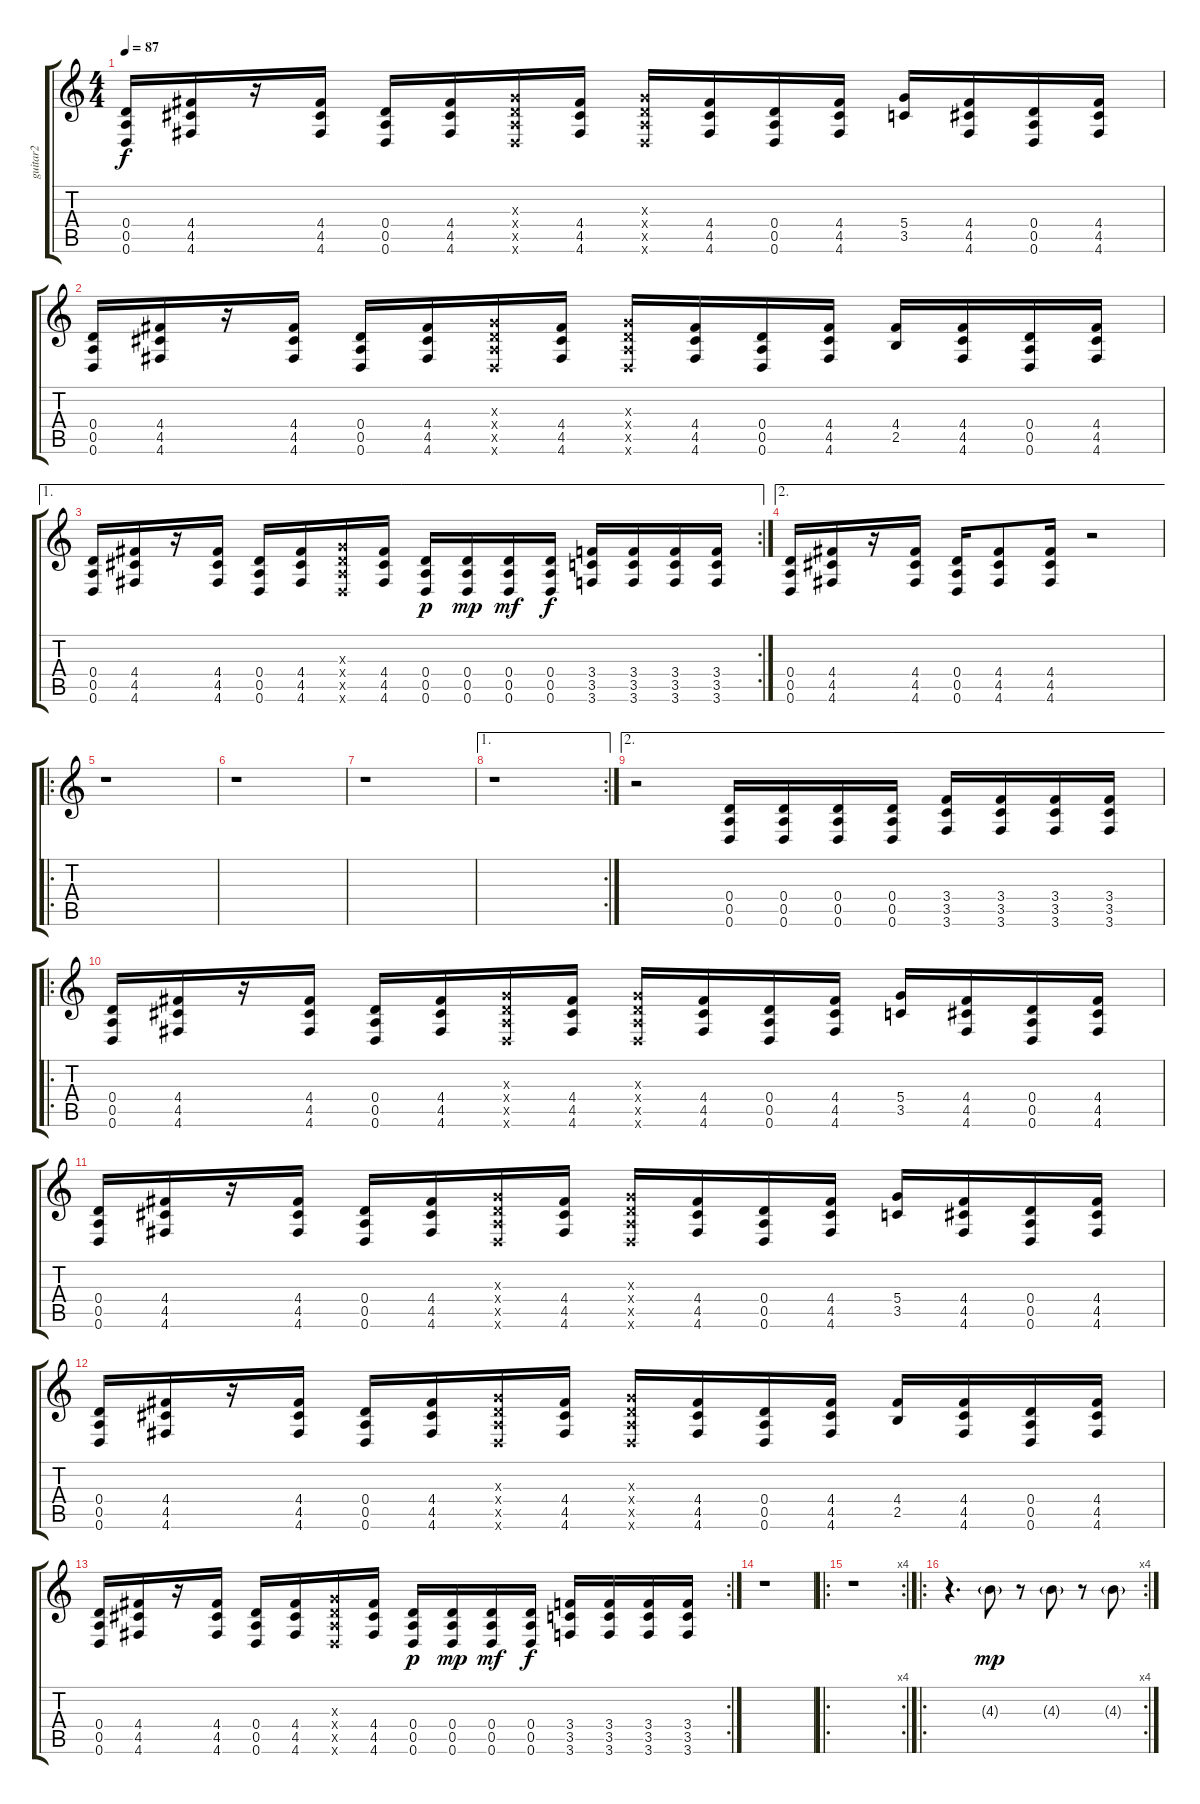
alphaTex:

\track ("guitar2" "guitar2") {instrument distortionguitar}
\staff {score tabs}
\tuning (E4 B3 G3 D3 A2 D2) {hide}
\ts (4 4)
\tempo 87
\clef g2
\ks c
(0.4 0.5 0.6).16{dy f} (4.4 4.5 4.6).16 r.16 (4.4 4.5 4.6).16 (0.4 0.5 0.6).16 (4.4 4.5 4.6).16 (0.3{x} 0.4{x} 0.5{x} 0.6{x}).16 (4.4 4.5 4.6).16 (0.3{x} 0.4{x} 0.5{x} 0.6{x}).16 (4.4 4.5 4.6).16 (0.4 0.5 0.6).16 (4.4 4.5 4.6).16 (5.4 3.5).16 (4.4 4.5 4.6).16 (0.4 0.5 0.6).16 (4.4 4.5 4.6).16 |
(0.4 0.5 0.6).16 (4.4 4.5 4.6).16 r.16 (4.4 4.5 4.6).16 (0.4 0.5 0.6).16 (4.4 4.5 4.6).16 (0.3{x} 0.4{x} 0.5{x} 0.6{x}).16 (4.4 4.5 4.6).16 (0.3{x} 0.4{x} 0.5{x} 0.6{x}).16 (4.4 4.5 4.6).16 (0.4 0.5 0.6).16 (4.4 4.5 4.6).16 (4.4 2.5).16 (4.4 4.5 4.6).16 (0.4 0.5 0.6).16 (4.4 4.5 4.6).16 |
\ae 1
\rc 2
(0.4 0.5 0.6).16 (4.4 4.5 4.6).16 r.16 (4.4 4.5 4.6).16 (0.4 0.5 0.6).16 (4.4 4.5 4.6).16 (0.3{x} 0.4{x} 0.5{x} 0.6{x}).16 (4.4 4.5 4.6).16 (0.4 0.5 0.6).16{dy p} (0.4 0.5 0.6).16{dy mp} (0.4 0.5 0.6).16{dy mf} (0.4 0.5 0.6).16{dy f} (3.4 3.5 3.6).16 (3.4 3.5 3.6).16 (3.4 3.5 3.6).16 (3.4 3.5 3.6).16 |
\ae 2
(0.4 0.5 0.6).16 (4.4 4.5 4.6).16 r.16 (4.4 4.5 4.6).16 (0.4 0.5 0.6).16 (4.4 4.5 4.6).8 (4.4 4.5 4.6).16 r.2 |
\ro
r.1 |
r.1 |
r.1 |
\ae 1
\rc 2
r.1 |
\ae 2
r.2 (0.4 0.5 0.6).16 (0.4 0.5 0.6).16 (0.4 0.5 0.6).16 (0.4 0.5 0.6).16 (3.4 3.5 3.6).16 (3.4 3.5 3.6).16 (3.4 3.5 3.6).16 (3.4 3.5 3.6).16 |
\ro
(0.4 0.5 0.6).16 (4.4 4.5 4.6).16 r.16 (4.4 4.5 4.6).16 (0.4 0.5 0.6).16 (4.4 4.5 4.6).16 (0.3{x} 0.4{x} 0.5{x} 0.6{x}).16 (4.4 4.5 4.6).16 (0.3{x} 0.4{x} 0.5{x} 0.6{x}).16 (4.4 4.5 4.6).16 (0.4 0.5 0.6).16 (4.4 4.5 4.6).16 (5.4 3.5).16 (4.4 4.5 4.6).16 (0.4 0.5 0.6).16 (4.4 4.5 4.6).16 |
(0.4 0.5 0.6).16 (4.4 4.5 4.6).16 r.16 (4.4 4.5 4.6).16 (0.4 0.5 0.6).16 (4.4 4.5 4.6).16 (0.3{x} 0.4{x} 0.5{x} 0.6{x}).16 (4.4 4.5 4.6).16 (0.3{x} 0.4{x} 0.5{x} 0.6{x}).16 (4.4 4.5 4.6).16 (0.4 0.5 0.6).16 (4.4 4.5 4.6).16 (5.4 3.5).16 (4.4 4.5 4.6).16 (0.4 0.5 0.6).16 (4.4 4.5 4.6).16 |
(0.4 0.5 0.6).16 (4.4 4.5 4.6).16 r.16 (4.4 4.5 4.6).16 (0.4 0.5 0.6).16 (4.4 4.5 4.6).16 (0.3{x} 0.4{x} 0.5{x} 0.6{x}).16 (4.4 4.5 4.6).16 (0.3{x} 0.4{x} 0.5{x} 0.6{x}).16 (4.4 4.5 4.6).16 (0.4 0.5 0.6).16 (4.4 4.5 4.6).16 (4.4 2.5).16 (4.4 4.5 4.6).16 (0.4 0.5 0.6).16 (4.4 4.5 4.6).16 |
\rc 2
(0.4 0.5 0.6).16 (4.4 4.5 4.6).16 r.16 (4.4 4.5 4.6).16 (0.4 0.5 0.6).16 (4.4 4.5 4.6).16 (0.3{x} 0.4{x} 0.5{x} 0.6{x}).16 (4.4 4.5 4.6).16 (0.4 0.5 0.6).16{dy p} (0.4 0.5 0.6).16{dy mp} (0.4 0.5 0.6).16{dy mf} (0.4 0.5 0.6).16{dy f} (3.4 3.5 3.6).16 (3.4 3.5 3.6).16 (3.4 3.5 3.6).16 (3.4 3.5 3.6).16 |
r.1 |
\ro
\rc 4
r.1 |
\ro
\rc 4
r.4{d} 4.3{g}.8{dy mp} r.8 4.3{g}.8 r.8 4.3{g}.8
